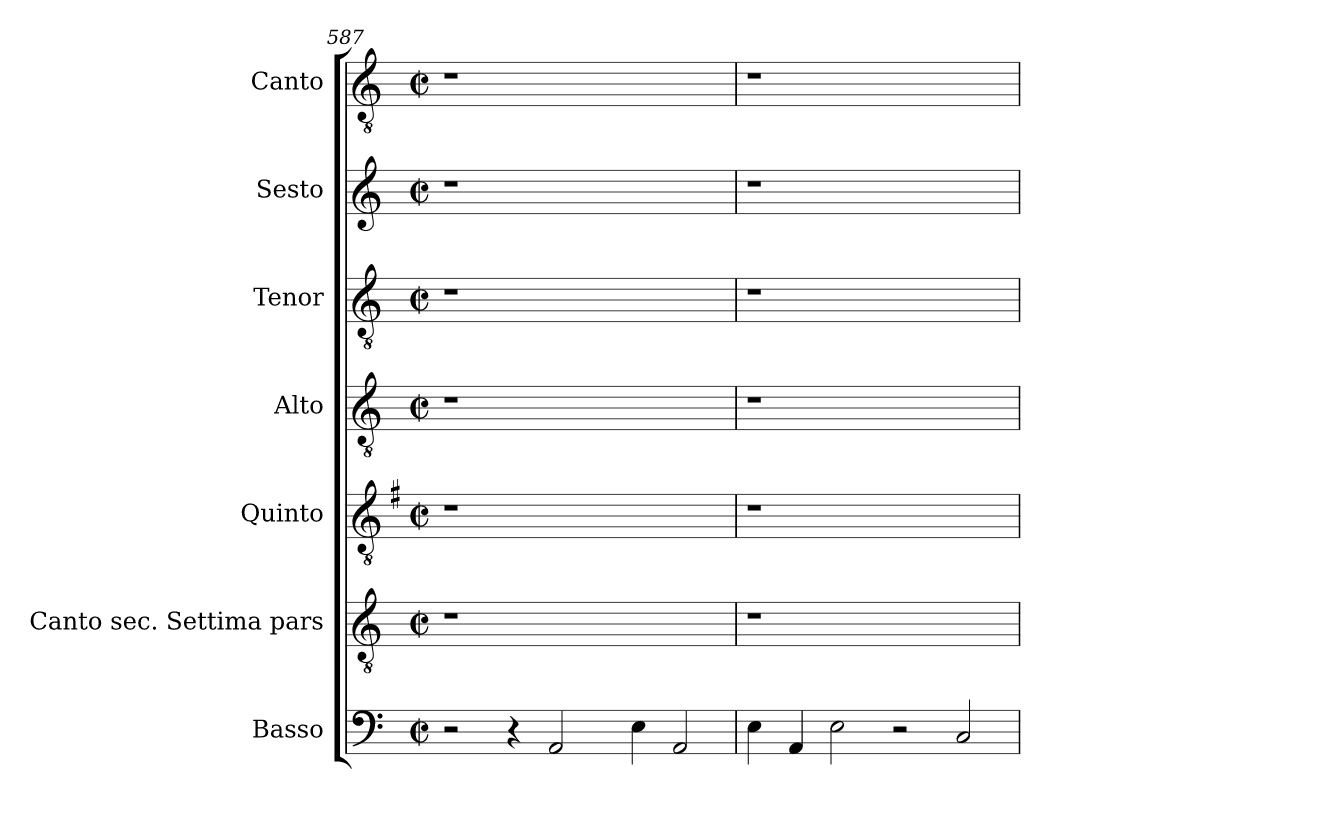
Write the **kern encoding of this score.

**kern	**kern	**kern	**kern	**kern	**kern	**kern
*part7	*part6	*part5	*part4	*part3	*part2	*part1
*staff7	*staff6	*staff5	*staff4	*staff3	*staff2	*staff1
*I"Basso	*I"Canto sec. Settima pars	*I"Quinto	*I"Alto	*I"Tenor	*I"Sesto	*I"Canto
*	*	*I'Quinto	*I'Alto	*I'Tenor	*I'Sesto	*I'Canto
*clefF4	*clefGv2	*clefGv2	*clefGv2	*clefGv2	*clefG2	*clefGv2
*k[]	*k[]	*k[f#]	*k[]	*k[]	*k[]	*k[]
*C:	*C:	*G:	*C:	*C:	*C:	*C:
*M2/2	*M2/2	*M2/2	*M2/2	*M2/2	*M2/2	*M2/2
*met(c|)	*met(c|)	*met(c|)	*met(c|)	*met(c|)	*met(c|)	*met(c|)
=587	=587	=587	=587	=587	=587	=587
2r	1r	1r	1r	1r	1r	1r
4r	.	.	.	.	.	.
2AA/	.	.	.	.	.	.
.	1ryy	1ryy	1ryy	1ryy	1ryy	1ryy
4E\	.	.	.	.	.	.
2AA/	.	.	.	.	.	.
=588	=588	=588	=588	=588	=588	=588
4E\	1r	1r	1r	1r	1r	1r
4AA/	.	.	.	.	.	.
2E\	.	.	.	.	.	.
2r	1ryy	1ryy	1ryy	1ryy	1ryy	1ryy
2C/	.	.	.	.	.	.
=	=	=	=	=	=	=
*-	*-	*-	*-	*-	*-	*-
